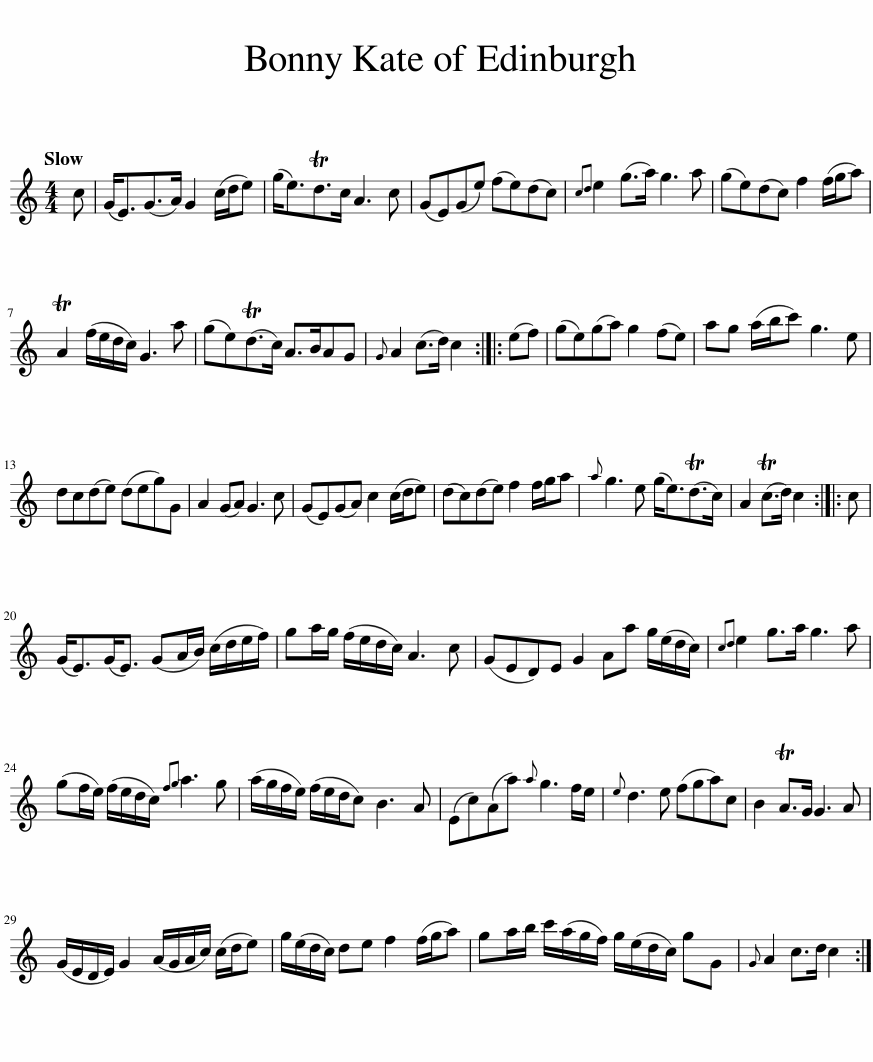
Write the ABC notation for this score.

X:1
L:1/8
Q:1/4=120
M:4/4
I:linebreak $
K:C
V:1 treble
V:1
 c | (G<E)(G>A) G2 (c/d/e) | (g<e)Td>c A3 c | (GE)(Ge) (fe)(dc) |{cd} e2 (g>a) g3 a | %5
 (ge)(dc) f2 (f/g/a) |$ TA2 (f/e/d/c/) G3 a | (ge)(Td>c) A>BAG |{G} A2 (c>d) c2 :: (ef) | %10
 (ge)(ga) g2 (fe) | ag (a/b/c') g3 e |$ dc(de) (deg)G | A2 (GA) G3 c | (GE)(GA) c2 (c/d/e) | %15
 (dc)(de) f2 f/g/a |{a} g3 e (g<e)(Td>c) | A2 (Tc>d) c2 :: c |$ (G<E)(G<E) (GA/B/) (c/d/e/f/) | %20
 ga/g/ (f/e/d/c/) A3 c | (GED)E G2 Aa g/(e/d/c/) |{cd} e2 g>a g3 a |$ (gf/e/) (f/e/d/c/){fg} a3 g | (a/g/f/e/) (f/e/d/c) B3 A | %25
 (Ec)(Aa){a} g3 f/e/ |{e} d3 e (fga)c | B2 TA>G G3 A |$ (G/E/D/E/) G2 (A/G/A/c/) (c/d/e) | g/(e/d/c/) de f2 (f/g/a) | %30
 ga/b/ c'/(a/g/f/) g/(e/d/c/) gG |{G} A2 c>d c2 :| %32
